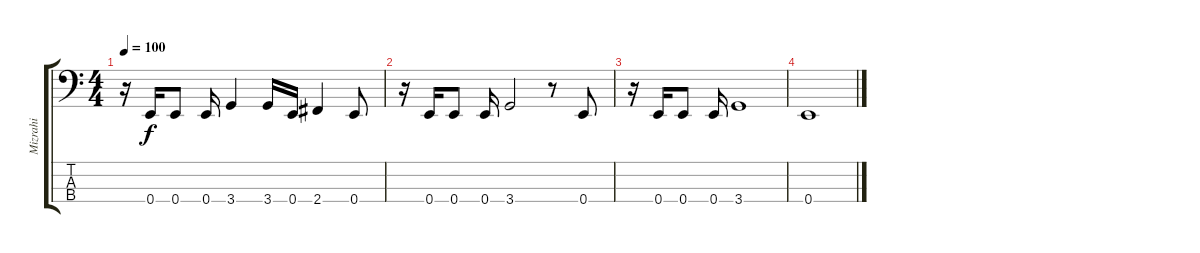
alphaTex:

\track ("Mizrahi" "Mizrahi") {instrument synthbass2}
\staff {score tabs}
\tuning (G2 D2 A1 E1) {hide}
\ts (4 4)
\tempo 100
\clef f4
\ks c
r.16{dy f} 0.4.16 0.4.8 0.4.16 3.4.4 3.4.16 0.4.16 2.4.4 0.4.8 |
r.16 0.4.16 0.4.8 0.4.16 3.4.2 r.8 0.4.8 |
r.16 0.4.16 0.4.8 0.4.16 3.4.1 |
0.4.1
